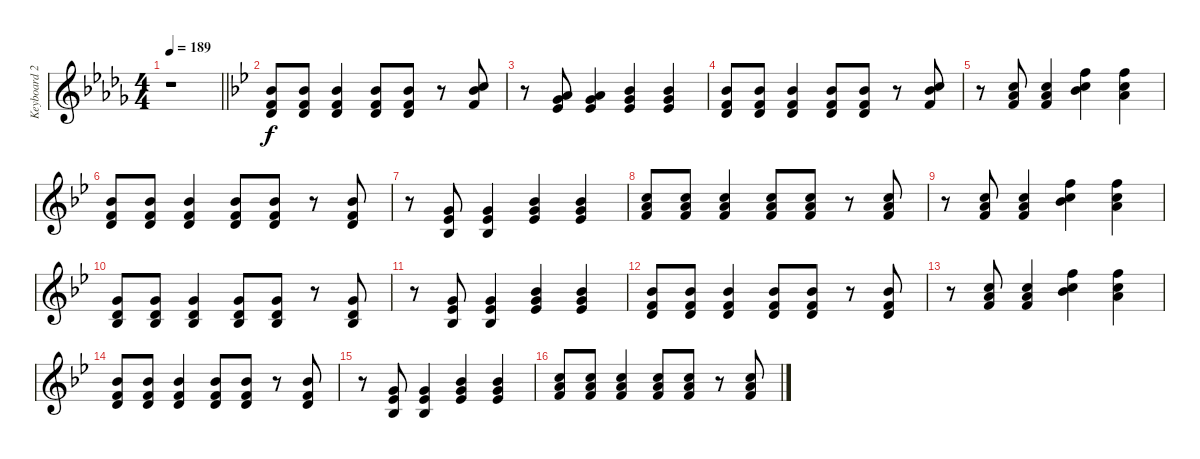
\track ("Keyboard 2" "Keyboard 2") {instrument lead1square}
\staff {score}
\tuning (E4 B3 G3 D3 A2 E2) {hide}
\ts (4 4)
\tempo 189
\clef g2
\barLineRight lightlight
\ks db
r.1{dy f} |
\ks bb
(6.1 6.2 7.3).8 (6.1 6.2 7.3).8 (6.1 6.2 7.3).4 (6.1 6.2 7.3).8 (6.1 6.2 7.3).8 r.8 (8.1 11.2 10.3).8 |
r.8 (5.1 8.2 8.3).8 (5.1 8.2 8.3).4 (6.1 8.2 8.3).4 (6.1 8.2 8.3).4 |
(6.1 6.2 7.3).8 (6.1 6.2 7.3).8 (6.1 6.2 7.3).4 (6.1 6.2 7.3).8 (6.1 6.2 7.3).8 r.8 (8.1 11.2 10.3).8 |
r.8 (8.1 10.2 10.3).8 (8.1 10.2 10.3).4 (13.1 13.2 15.3).4 (13.1 13.2 14.3).4 |
(11.2 10.3 12.4).8 (11.2 10.3 12.4).8 (11.2 10.3 12.4).4 (11.2 10.3 12.4).8 (11.2 10.3 12.4).8 r.8 (11.2 10.3 12.4).8 |
r.8 (8.2 8.3 8.4).8 (8.2 8.3 8.4).4 (6.1 8.2 8.3).4 (6.1 8.2 8.3).4 |
(8.1 10.2 10.3).8 (8.1 10.2 10.3).8 (8.1 10.2 10.3).4 (8.1 10.2 10.3).8 (8.1 10.2 10.3).8 r.8 (8.1 10.2 10.3).8 |
r.8 (8.1 10.2 10.3).8 (8.1 10.2 10.3).4 (13.1 13.2 15.3).4 (13.1 13.2 14.3).4 |
(12.3 12.4 13.5).8 (12.3 12.4 13.5).8 (12.3 12.4 13.5).4 (12.3 12.4 13.5).8 (12.3 12.4 13.5).8 r.8 (12.3 12.4 13.5).8 |
r.8 (12.3 13.4 13.5).8 (12.3 13.4 13.5).4 (11.2 12.3 13.4).4 (11.2 12.3 13.4).4 |
(11.2 10.3 12.4).8 (11.2 10.3 12.4).8 (11.2 10.3 12.4).4 (11.2 10.3 12.4).8 (11.2 10.3 12.4).8 r.8 (11.2 10.3 12.4).8 |
r.8 (8.1 10.2 10.3).8 (8.1 10.2 10.3).4 (13.1 13.2 15.3).4 (13.1 13.2 14.3).4 |
(11.2 10.3 12.4).8 (11.2 10.3 12.4).8 (11.2 10.3 12.4).4 (11.2 10.3 12.4).8 (11.2 10.3 12.4).8 r.8 (11.2 10.3 12.4).8 |
r.8 (8.2 8.3 8.4).8 (8.2 8.3 8.4).4 (6.1 8.2 8.3).4 (6.1 8.2 8.3).4 |
(8.1 10.2 10.3).8 (8.1 10.2 10.3).8 (8.1 10.2 10.3).4 (8.1 10.2 10.3).8 (8.1 10.2 10.3).8 r.8 (8.1 10.2 10.3).8
